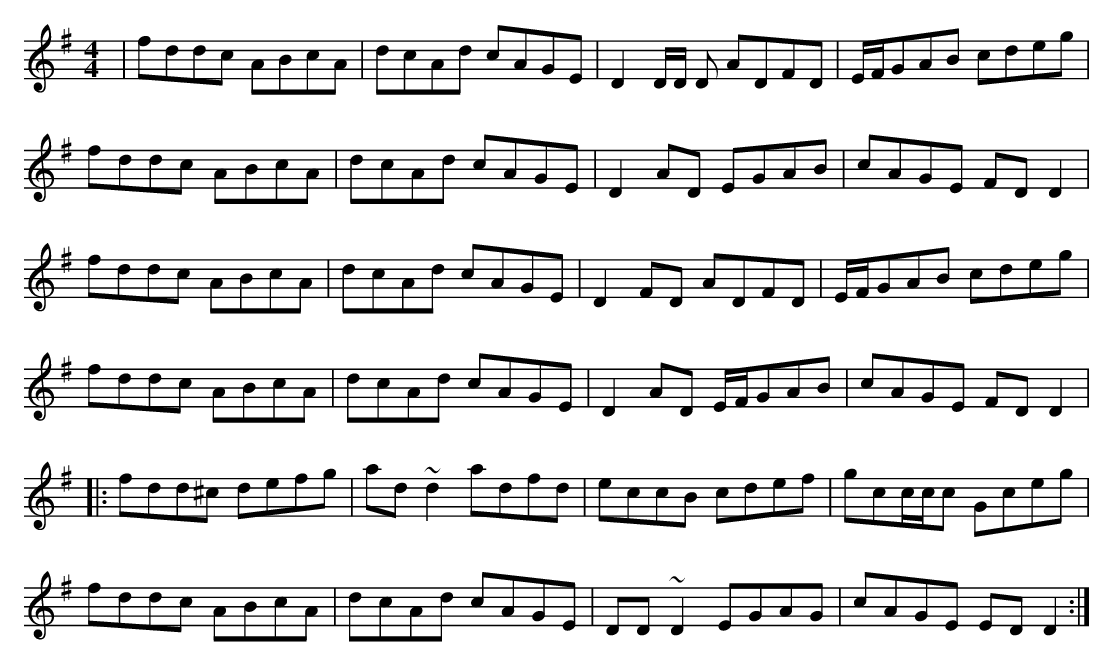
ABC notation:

X:1
M:4/4
K:Dmix
|fddc ABcA|dcAd cAGE|D2 D/2D/2 D ADFD|E/2F/2GAB cdeg|
fddc ABcA|dcAd cAGE|D2AD EGAB|cAGE FDD2|
fddc ABcA|dcAd cAGE|D2FD ADFD|E/2F/2GAB cdeg|
fddc ABcA|dcAd cAGE|D2AD E/2F/2GAB|cAGE FDD2|
|:fdd^c defg|ad~d2 adfd|eccB cdef|gcc/2c/2c Gceg|
fddc ABcA|dcAd cAGE|DD~D2 EGAG|cAGE EDD2:|
